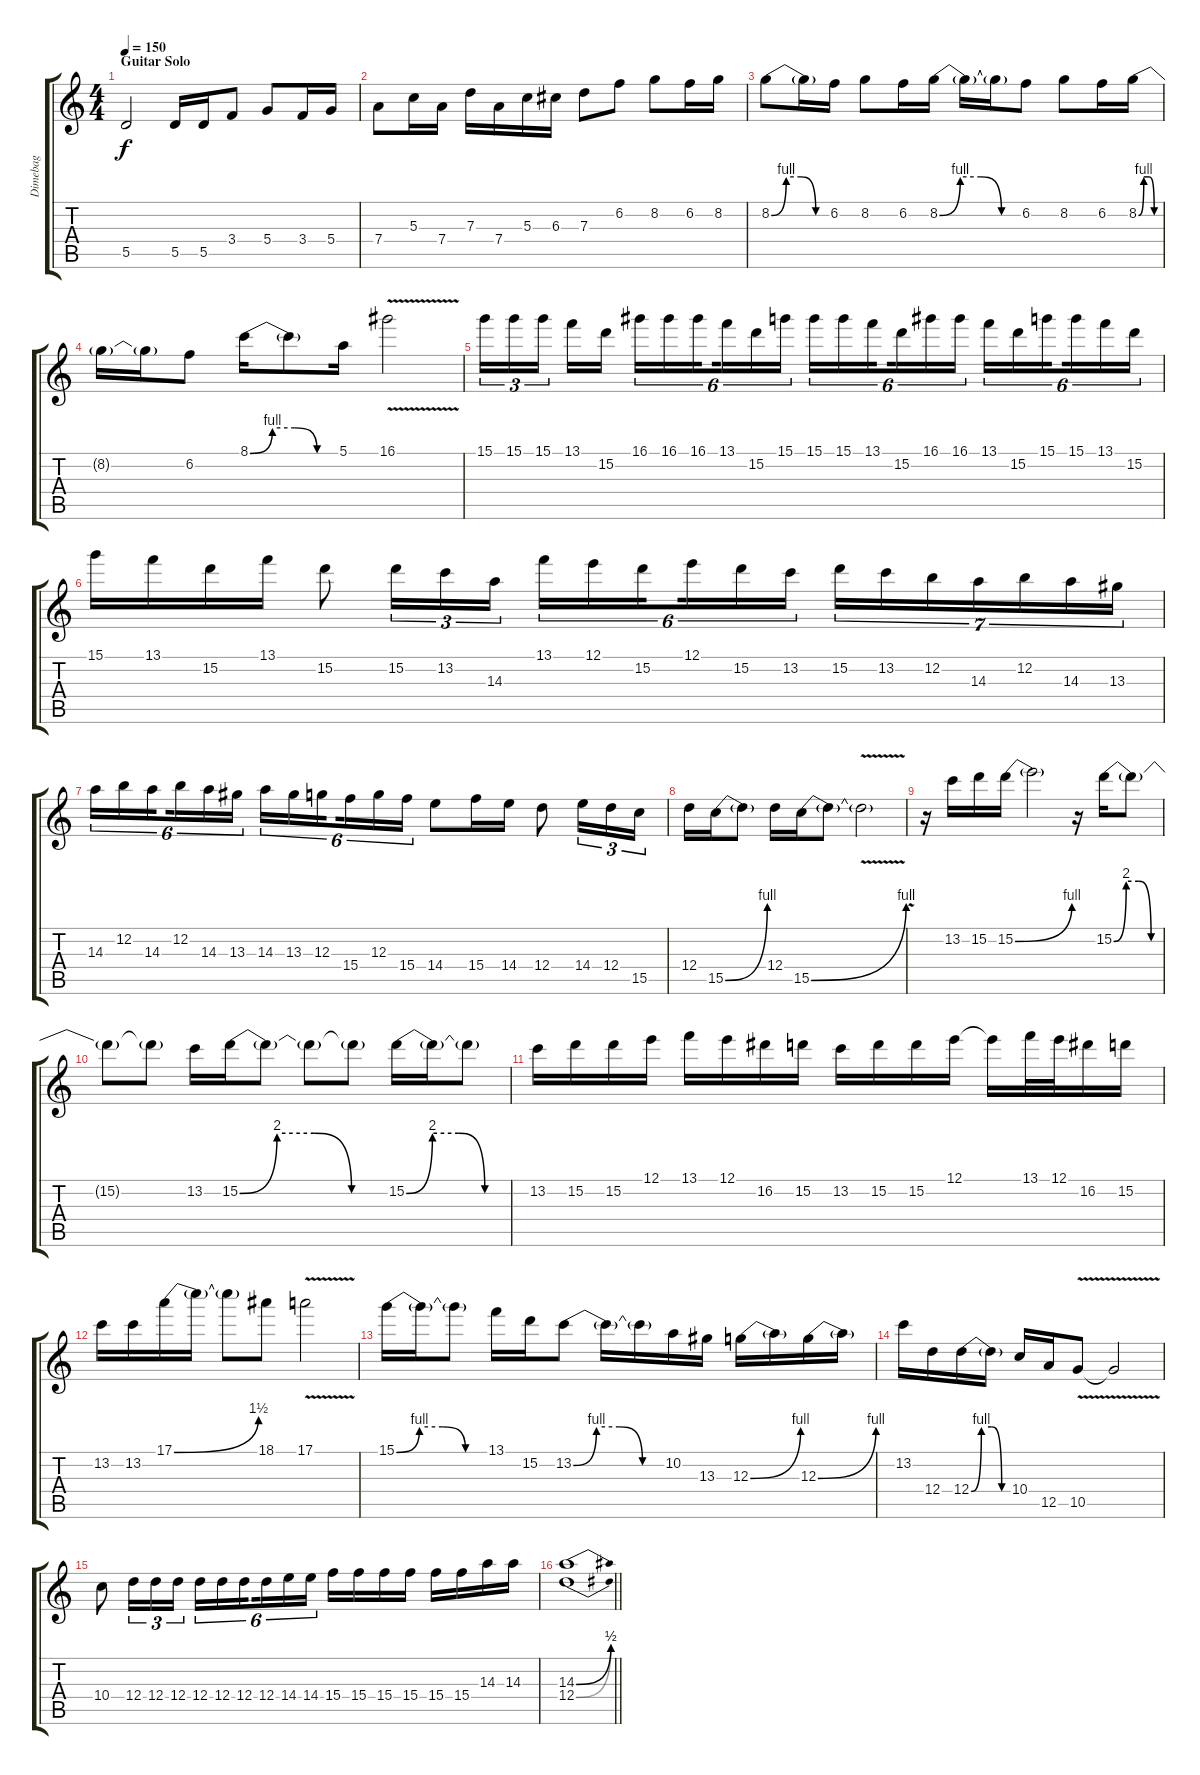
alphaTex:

\track ("Dimebag" "Dimebag") {instrument distortionguitar}
\staff {score tabs}
\tuning (E4 B3 G3 D3 A2 D2) {hide}
\ts (4 4)
\section ("" "Guitar Solo")
\tempo 150
\clef g2
\ks c
5.5.2{dy f} 5.5.16 5.5.16 3.4.8 5.4.8 3.4.16 5.4.16 |
7.4.8 5.3.16 7.4.16 7.3.16 7.4.16 5.3.16 6.3.16 7.3.8 6.2.8 8.2.8 6.2.16 8.2.16 |
8.2{be (custom 0 0 15 4 30 4 45 0 60 0)}.8 8.2{t}.16 6.2.16 8.2.8 6.2.16 8.2{be (custom 0 0 15 4 30 4 45 0 60 0)}.16 8.2{t}.16 8.2{t}.16 6.2.8 8.2.8 6.2.16 8.2{be (custom 0 0 15 4 30 4 45 0 60 0)}.16 |
8.2{t}.16 8.2{t}.16 6.2.8 8.1{be (custom 0 0 15 4 30 4 45 0 60 0)}.16 8.1{t}.8 5.1.16 16.1{v}.2 |
15.1.16{tu (3 2)} 15.1.16{tu (3 2)} 15.1.16{tu (3 2) beam splitsecondary} 13.1.16 15.2.16 16.1.16{tu (6 4)} 16.1.16{tu (6 4)} 16.1.16{tu (6 4) beam splitsecondary} 13.1.16{tu (6 4)} 15.2.16{tu (6 4)} 15.1.16{tu (6 4)} 15.1.16{tu (6 4)} 15.1.16{tu (6 4)} 13.1.16{tu (6 4) beam splitsecondary} 15.2.16{tu (6 4)} 16.1.16{tu (6 4)} 16.1.16{tu (6 4)} 13.1.16{tu (6 4)} 15.2.16{tu (6 4)} 15.1.16{tu (6 4) beam splitsecondary} 15.1.16{tu (6 4)} 13.1.16{tu (6 4)} 15.2.16{tu (6 4)} |
15.1.16 13.1.16 15.2.16 13.1.16 15.2.8 15.2.16{tu (3 2)} 13.2.16{tu (3 2)} 14.3.16{tu (3 2)} 13.1.16{tu (6 4)} 12.1.16{tu (6 4)} 15.2.16{tu (6 4) beam splitsecondary} 12.1.16{tu (6 4)} 15.2.16{tu (6 4)} 13.2.16{tu (6 4)} 15.2.16{tu (7 4)} 13.2.16{tu (7 4)} 12.2.16{tu (7 4)} 14.3.16{tu (7 4)} 12.2.16{tu (7 4)} 14.3.16{tu (7 4)} 13.3.16{tu (7 4)} |
14.3.16{tu (6 4)} 12.2.16{tu (6 4)} 14.3.16{tu (6 4) beam splitsecondary} 12.2.16{tu (6 4)} 14.3.16{tu (6 4)} 13.3.16{tu (6 4)} 14.3.16{tu (6 4)} 13.3.16{tu (6 4)} 12.3.16{tu (6 4) beam splitsecondary} 15.4.16{tu (6 4)} 12.3.16{tu (6 4)} 15.4.16{tu (6 4)} 14.4.8 15.4.16 14.4.16 12.4.8 14.4.16{tu (3 2)} 12.4.16{tu (3 2)} 15.5.16{tu (3 2)} |
12.4.16 15.5{be (bend 0 0 60 4)}.16 15.5{t}.8 12.4.16 15.5{be (bend 0 0 60 4)}.16 15.5{t}.8 15.5{v t}.2 |
r.16 13.2.16 15.2.16 15.2{be (bend 0 0 60 4)}.16 15.2{t}.2 r.16 15.2{be (custom 0 0 15 8 30 8 45 0 60 0)}.16 15.2{t}.8 |
15.2{t}.8 15.2{t}.8 13.2.16 15.2{be (custom 0 0 15 8 30 8 45 0 60 0)}.16 15.2{t}.8 15.2{t}.8 15.2{t}.8 15.2{be (custom 0 0 15 8 30 8 45 0 60 0)}.16 15.2{t}.16 15.2{t}.8 |
13.2.16 15.2.16 15.2.16 12.1.16 13.1.16 12.1.16 16.2.16 15.2.16 13.2.16 15.2.16 15.2.16 12.1.16 12.1{t}.16 13.1.32 12.1.32 16.2.16 15.2.16 |
13.2.16 13.2.16 17.1{be (bend 0 0 60 6)}.16 17.1{t}.16 17.1{t}.8 18.1.8 17.1{v}.2 |
15.1{be (custom 0 0 15 4 30 4 45 0 60 0)}.16 15.1{t}.16 15.1{t}.8 13.1.16 15.2.16 13.2{be (custom 0 0 15 4 30 4 45 0 60 0)}.8 13.2{t}.16 13.2{t}.16 10.2.16 13.3.16 12.3{be (bend 0 0 60 4)}.16 12.3{t}.16 12.3{be (bend 0 0 60 4)}.16 12.3{t}.16 |
13.2.16 12.4.16 12.4{be (custom 0 0 15 4 30 4 45 0 60 0)}.16 12.4{t}.16 10.4.16 12.5.16 10.5{v}.8 10.5{t}.2 |
10.4.8 12.4.16{tu (3 2)} 12.4.16{tu (3 2)} 12.4.16{tu (3 2)} 12.4.16{tu (6 4)} 12.4.16{tu (6 4)} 12.4.16{tu (6 4) beam splitsecondary} 12.4.16{tu (6 4)} 14.4.16{tu (6 4)} 14.4.16{tu (6 4)} 15.4.16 15.4.16 15.4.16 15.4.16 15.4.16 15.4.16 14.3.16 14.3.16 |
\barLineRight lightlight
(14.3{be (bend 0 0 60 2)} 12.4{be (bend 0 0 60 2)}).1
